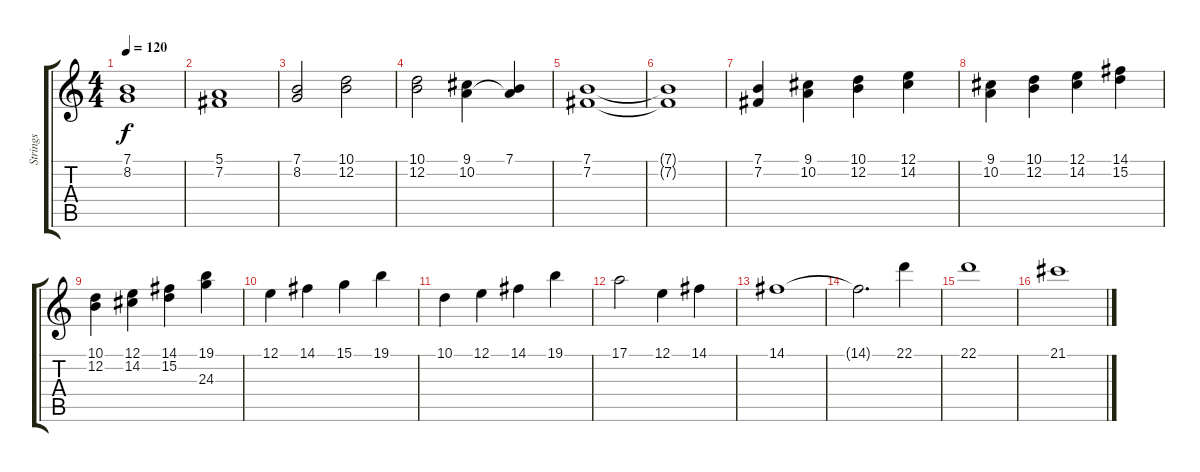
\track ("Strings " "Strings ") {instrument stringensemble1}
\staff {score tabs}
\tuning (E4 B3 G3 D3 A2 E2) {hide}
\ts (4 4)
\tempo 120
\clef g2
\ks c
(7.1 8.2).1{dy f} |
(5.1 7.2).1 |
(7.1 8.2).2 (10.1 12.2).2 |
(10.1 12.2).2 (9.1 10.2).4 (7.1 10.2{t}).4 |
(7.1 7.2).1 |
(7.1{t} 7.2{t}).1 |
(7.1 7.2).4 (9.1 10.2).4 (10.1 12.2).4 (12.1 14.2).4 |
(9.1 10.2).4 (10.1 12.2).4 (12.1 14.2).4 (14.1 15.2).4 |
(10.1 12.2).4 (12.1 14.2).4 (14.1 15.2).4 (19.1 24.3).4 |
12.1.4 14.1.4 15.1.4 19.1.4 |
10.1.4 12.1.4 14.1.4 19.1.4 |
17.1.2 12.1.4 14.1.4 |
14.1.1 |
14.1{t}.2{d} 22.1.4 |
22.1.1 |
21.1.1
